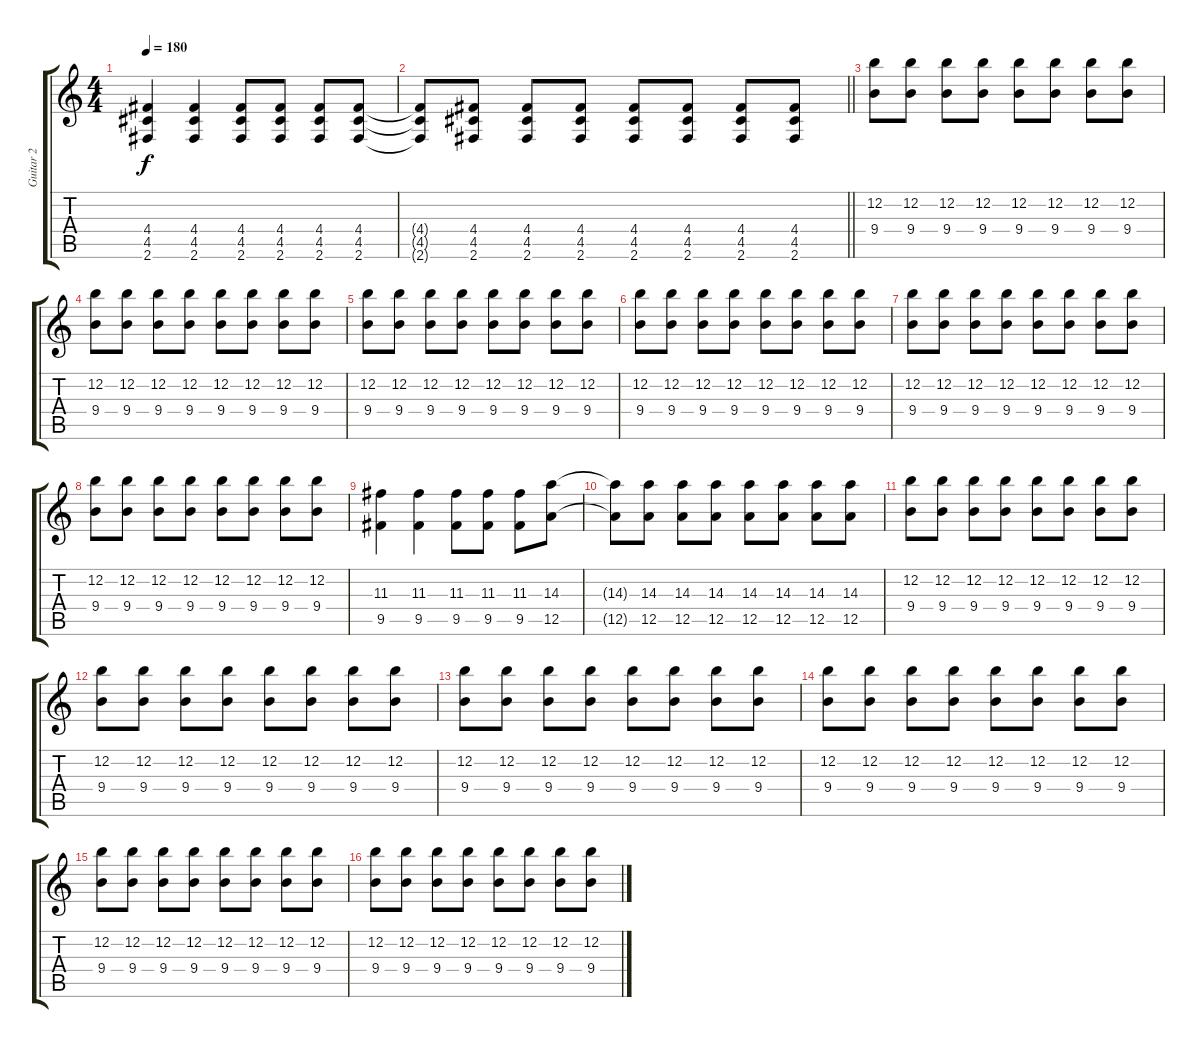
\track ("Guitar 2" "Guitar 2") {instrument overdrivenguitar}
\staff {score tabs}
\tuning (E4 B3 G3 D3 A2 E2) {hide}
\ts (4 4)
\tempo 180
\clef g2
\ks c
(4.4 4.5 2.6).4{dy f} (4.4 4.5 2.6).4 (4.4 4.5 2.6).8 (4.4 4.5 2.6).8 (4.4 4.5 2.6).8 (4.4 4.5 2.6).8 |
\barLineRight lightlight
(4.4{t} 4.5{t} 2.6{t}).8 (4.4 4.5 2.6).8 (4.4 4.5 2.6).8 (4.4 4.5 2.6).8 (4.4 4.5 2.6).8 (4.4 4.5 2.6).8 (4.4 4.5 2.6).8 (4.4 4.5 2.6).8 |
(12.2 9.4).8 (12.2 9.4).8 (12.2 9.4).8 (12.2 9.4).8 (12.2 9.4).8 (12.2 9.4).8 (12.2 9.4).8 (12.2 9.4).8 |
(12.2 9.4).8 (12.2 9.4).8 (12.2 9.4).8 (12.2 9.4).8 (12.2 9.4).8 (12.2 9.4).8 (12.2 9.4).8 (12.2 9.4).8 |
(12.2 9.4).8 (12.2 9.4).8 (12.2 9.4).8 (12.2 9.4).8 (12.2 9.4).8 (12.2 9.4).8 (12.2 9.4).8 (12.2 9.4).8 |
(12.2 9.4).8 (12.2 9.4).8 (12.2 9.4).8 (12.2 9.4).8 (12.2 9.4).8 (12.2 9.4).8 (12.2 9.4).8 (12.2 9.4).8 |
(12.2 9.4).8 (12.2 9.4).8 (12.2 9.4).8 (12.2 9.4).8 (12.2 9.4).8 (12.2 9.4).8 (12.2 9.4).8 (12.2 9.4).8 |
(12.2 9.4).8 (12.2 9.4).8 (12.2 9.4).8 (12.2 9.4).8 (12.2 9.4).8 (12.2 9.4).8 (12.2 9.4).8 (12.2 9.4).8 |
(11.3 9.5).4 (11.3 9.5).4 (11.3 9.5).8 (11.3 9.5).8 (11.3 9.5).8 (14.3 12.5).8 |
(14.3{t} 12.5{t}).8 (14.3 12.5).8 (14.3 12.5).8 (14.3 12.5).8 (14.3 12.5).8 (14.3 12.5).8 (14.3 12.5).8 (14.3 12.5).8 |
(12.2 9.4).8 (12.2 9.4).8 (12.2 9.4).8 (12.2 9.4).8 (12.2 9.4).8 (12.2 9.4).8 (12.2 9.4).8 (12.2 9.4).8 |
(12.2 9.4).8 (12.2 9.4).8 (12.2 9.4).8 (12.2 9.4).8 (12.2 9.4).8 (12.2 9.4).8 (12.2 9.4).8 (12.2 9.4).8 |
(12.2 9.4).8 (12.2 9.4).8 (12.2 9.4).8 (12.2 9.4).8 (12.2 9.4).8 (12.2 9.4).8 (12.2 9.4).8 (12.2 9.4).8 |
(12.2 9.4).8 (12.2 9.4).8 (12.2 9.4).8 (12.2 9.4).8 (12.2 9.4).8 (12.2 9.4).8 (12.2 9.4).8 (12.2 9.4).8 |
(12.2 9.4).8 (12.2 9.4).8 (12.2 9.4).8 (12.2 9.4).8 (12.2 9.4).8 (12.2 9.4).8 (12.2 9.4).8 (12.2 9.4).8 |
(12.2 9.4).8 (12.2 9.4).8 (12.2 9.4).8 (12.2 9.4).8 (12.2 9.4).8 (12.2 9.4).8 (12.2 9.4).8 (12.2 9.4).8
